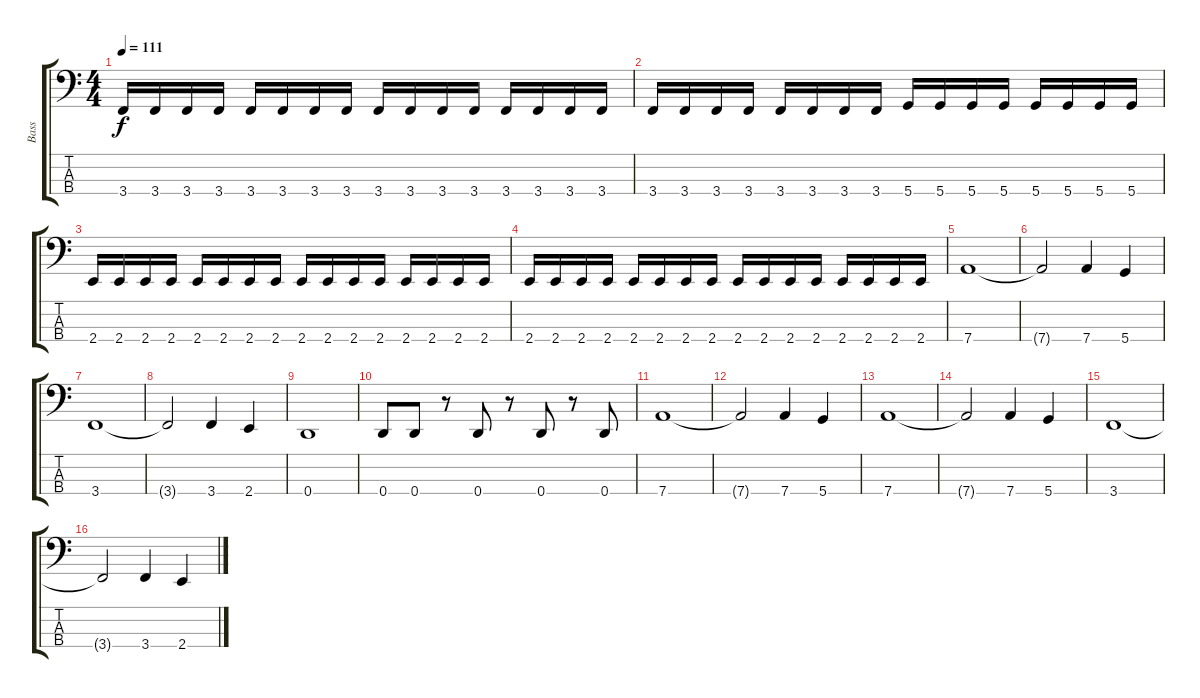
\track ("Bass" "Bass") {instrument electricbasspick}
\staff {score tabs}
\tuning (F2 C2 G1 D1) {hide}
\ts (4 4)
\tempo 111
\clef f4
\ks c
3.4.16{dy f} 3.4.16 3.4.16 3.4.16 3.4.16 3.4.16 3.4.16 3.4.16 3.4.16 3.4.16 3.4.16 3.4.16 3.4.16 3.4.16 3.4.16 3.4.16 |
3.4.16 3.4.16 3.4.16 3.4.16 3.4.16 3.4.16 3.4.16 3.4.16 5.4.16 5.4.16 5.4.16 5.4.16 5.4.16 5.4.16 5.4.16 5.4.16 |
2.4.16 2.4.16 2.4.16 2.4.16 2.4.16 2.4.16 2.4.16 2.4.16 2.4.16 2.4.16 2.4.16 2.4.16 2.4.16 2.4.16 2.4.16 2.4.16 |
2.4.16 2.4.16 2.4.16 2.4.16 2.4.16 2.4.16 2.4.16 2.4.16 2.4.16 2.4.16 2.4.16 2.4.16 2.4.16 2.4.16 2.4.16 2.4.16 |
7.4.1 |
7.4{t}.2 7.4.4 5.4.4 |
3.4.1 |
3.4{t}.2 3.4.4 2.4.4 |
0.4.1 |
0.4.8 0.4.8 r.8 0.4.8 r.8 0.4.8 r.8 0.4.8 |
7.4.1 |
7.4{t}.2 7.4.4 5.4.4 |
7.4.1 |
7.4{t}.2 7.4.4 5.4.4 |
3.4.1 |
3.4{t}.2 3.4.4 2.4.4
